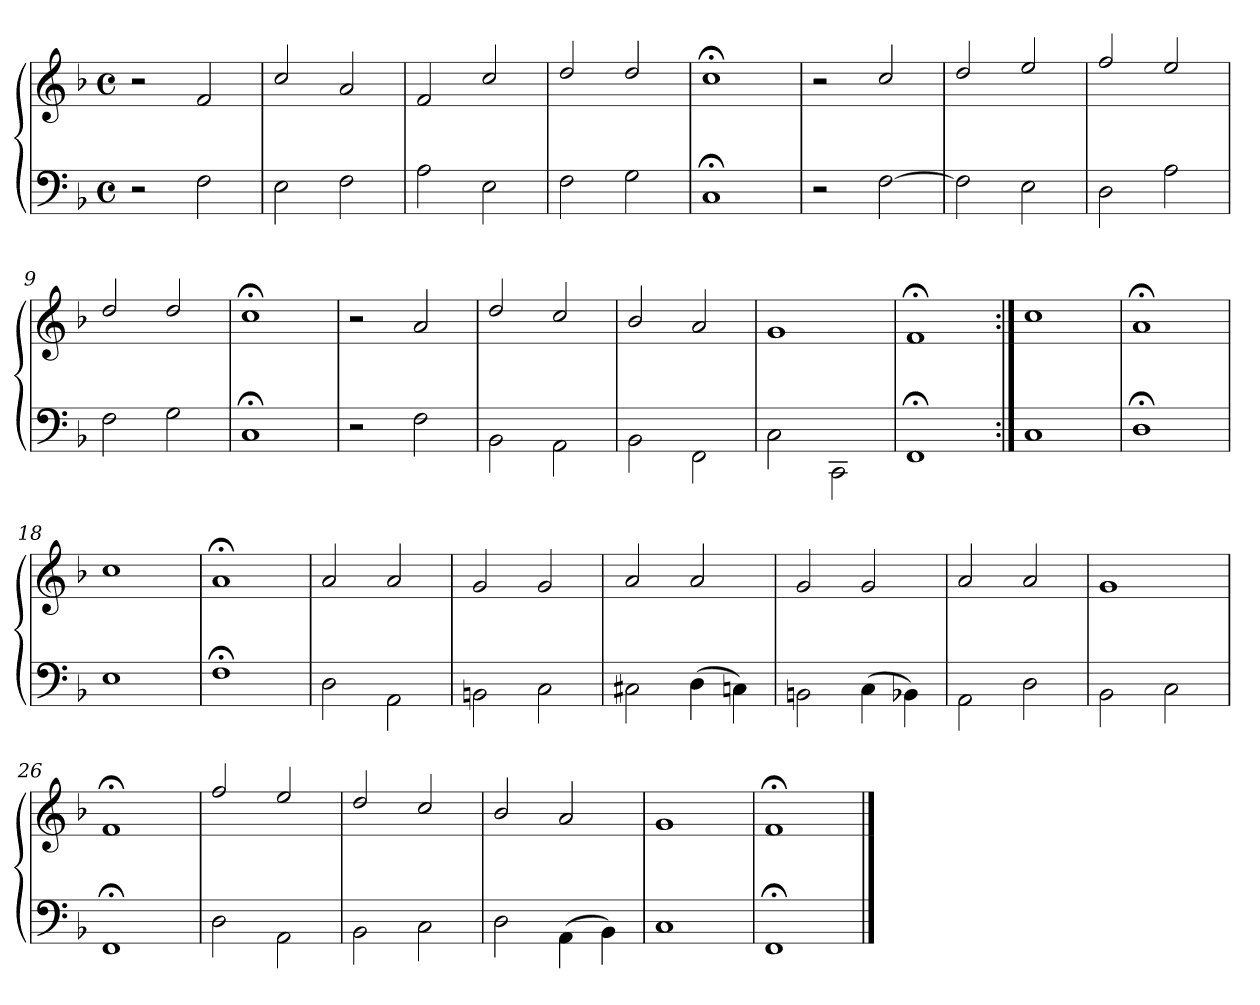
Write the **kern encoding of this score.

**kern	**kern
*part1	*part1
*staff2	*staff1
*clefF4	*clefG2
*k[b-]	*k[b-]
*M4/4	*M4/4
*met(c)	*met(c)
=1	=1
2r	2r
2F\	2f/
=2	=2
2E\	2cc/
2F\	2a/
=3	=3
2A\	2f/
2E\	2cc/
=4	=4
2F\	2dd/
2G\	2dd/
=5	=5
1C;\	1cc;</
!!LO:PB:g=z
=6	=6
2r	2r
[2F\	2cc/
=7	=7
2F\]	2dd/
2E\	2ee/
=8	=8
2D\	2ff/
2A\	2ee/
=9	=9
2F\	2dd/
2G\	2dd/
=10	=10
1C;\	1cc;</
!!LO:LB:g=z
=11	=11
2r	2r
2F\	2a/
=12	=12
2BB-\	2dd/
2AA\	2cc/
=13	=13
2BB-\	2b-/
2FF\	2a/
=14	=14
2C\	1g/
2CC\	.
=15	=15
1FF;\	1f;</
=16:|!	=16:|!
1C\	1cc/
=17	=17
1D;\	1a;</
=18	=18
1E\	1cc/
=19	=19
1F;\	1a;</
!!LO:LB:g=z
=20	=20
2D\	2a/
2AA\	2a/
=21	=21
2BBn\	2g/
2C\	2g/
=22	=22
2C#X\	2a/
(4D\	2a/
4Cn\)	.
=23	=23
2BBn\	2g/
(4C\	2g/
4BB-X\)	.
=24	=24
2AA\	2a/
2D\	2a/
=25	=25
2BB-\	1g/
2C\	.
=26	=26
1FF;\	1f;</
!!LO:LB:g=z
=27	=27
2D\	2ff/
2AA\	2ee/
=28	=28
2BB-\	2dd/
2C\	2cc/
=29	=29
2D\	2b-/
(4AA\	2a/
4BB-\)	.
=30	=30
1C\	1g/
=31	=31
1FF;\	1f;</
==	==
*-	*-
